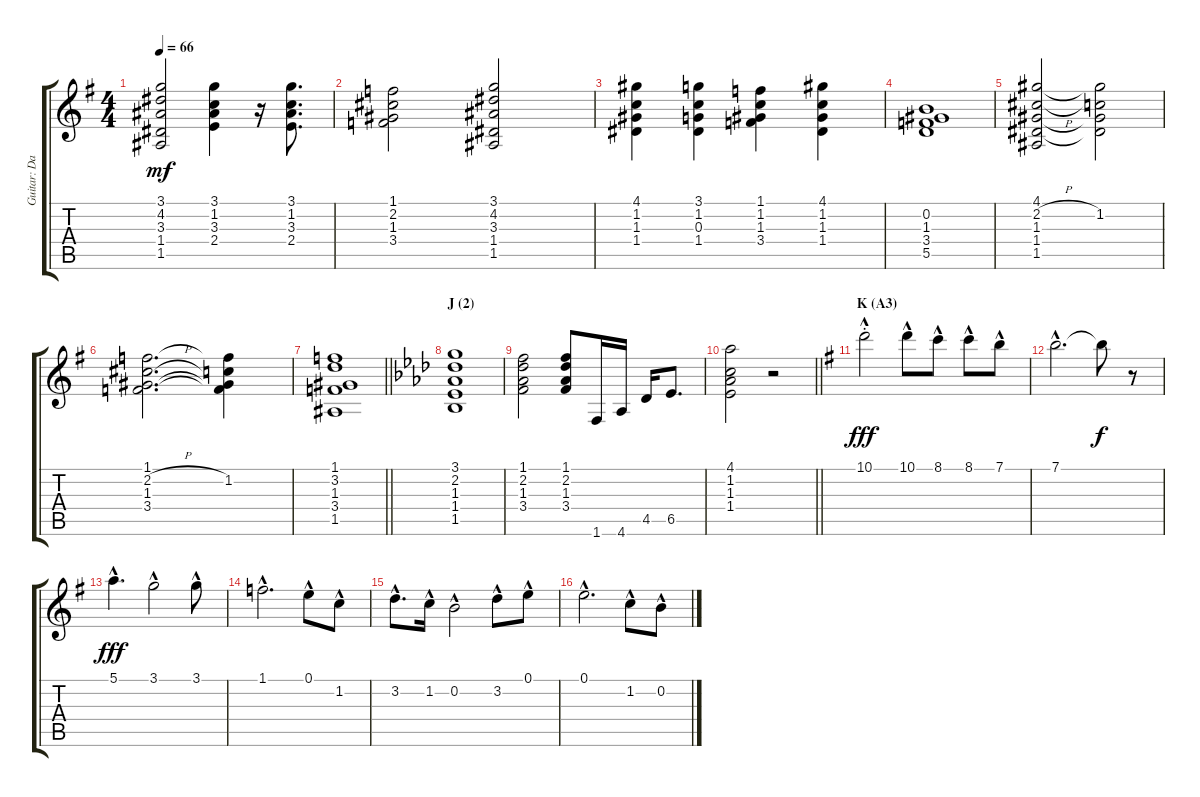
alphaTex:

\track ("Guitar: Davey Johnstone" "Guitar: Da") {instrument electricguitarjazz}
\staff {score tabs}
\tuning (E4 B3 G3 D3 A2 E2) {hide}
\ts (4 4)
\tempo 66
\clef g2
\ks g
(3.1 4.2 3.3 1.4 1.5).2{dy mf} (3.1 1.2 3.3 2.4).4 r.16 (3.1 1.2 3.3 2.4).8{d} |
(1.1 2.2 1.3 3.4).2 (3.1 4.2 3.3 1.4 1.5).2 |
(4.1 1.2 1.3 1.4).4 (3.1 1.2 0.3 1.4).4 (1.1 1.2 1.3 3.4).4 (4.1 1.2 1.3 1.4).4 |
(0.2 1.3 3.4 5.5).1 |
(4.1 2.2{h} 1.3 1.4 1.5).2 (4.1{t} 1.2 1.3{t} 1.4{t}).2 |
(1.1 2.2{h} 1.3 3.4).2{d} (1.1{t} 1.2 1.3{t} 3.4{t}).4 |
\barLineRight lightlight
(1.1 3.2 1.3 3.4 1.5).1 |
\section ("" "J (2)")
\ks ab
(3.1 2.2 1.3 1.4 1.5).1 |
(1.1 2.2 1.3 3.4).2 (1.1 2.2 1.3 3.4).8 1.6.16 4.6.16 4.5.16 6.5.8{d} |
\barLineRight lightlight
(4.1 1.2 1.3 1.4).2 r.2 |
\section ("" "K (A3)")
\ks g
10.1{hac st}.2{dy fff} 10.1{hac}.8 8.1{hac}.8 8.1{hac}.8 7.1{hac}.8 |
7.1{hac}.2{d} 7.1{t}.8{dy f} r.8 |
5.1{hac}.4{d dy fff} 3.1{hac}.2 3.1{hac}.8 |
1.1{hac}.2{d} 0.1{hac}.8 1.2{hac}.8 |
3.2{hac}.8{d} 1.2{hac}.16 0.2{hac}.2 3.2{hac}.8 0.1{hac}.8 |
0.1{hac}.2{d} 1.2{hac}.8 0.2{hac}.8
